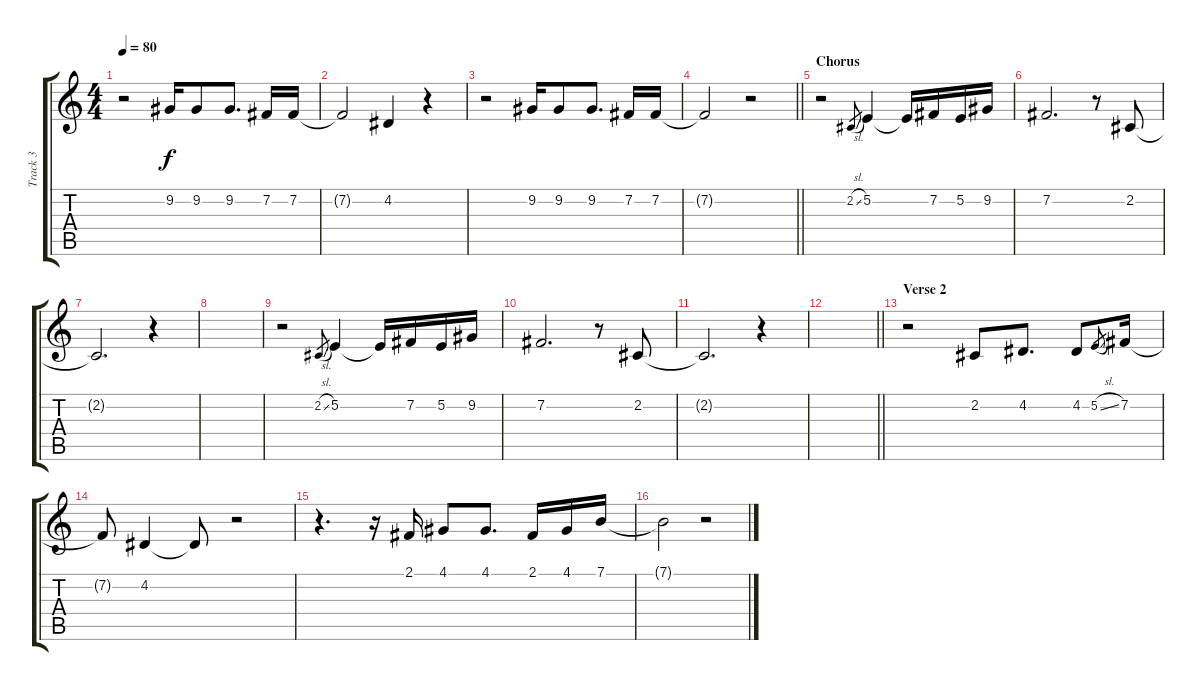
\track ("Track 3" "Track 3") {instrument lead2sawtooth}
\staff {score tabs}
\tuning (E4 B3 G3 D3 A2 E2) {hide}
\ts (4 4)
\tempo 80
\clef g2
\ks c
r.2{dy f} 9.2.16 9.2.8 9.2.8{d} 7.2.16 7.2.16 |
7.2{t}.2 4.2.4 r.4 |
r.2 9.2.16 9.2.8 9.2.8{d} 7.2.16 7.2.16 |
\barLineRight lightlight
7.2{t}.2 r.2 |
\section ("" "Chorus")
r.2 2.2{sl}.8{gr} 5.2.4 5.2{t}.16 7.2.16 5.2.16 9.2.16 |
7.2.2{d} r.8 2.2.8 |
2.2{t}.2{d} r.4 |
|
r.2 2.2{sl}.8{gr} 5.2.4 5.2{t}.16 7.2.16 5.2.16 9.2.16 |
7.2.2{d} r.8 2.2.8 |
2.2{t}.2{d} r.4 |
\barLineRight lightlight
|
\section ("" "Verse 2")
r.2 2.2.8 4.2.8{d} 4.2.8 5.2{sl}.8{gr} 7.2.16 |
7.2{t}.8 4.2.4 4.2{t}.8 r.2 |
r.4{d} r.16 2.1.16 4.1.8 4.1.8{d} 2.1.16 4.1.16 7.1.16 |
7.1{t}.2 r.2
